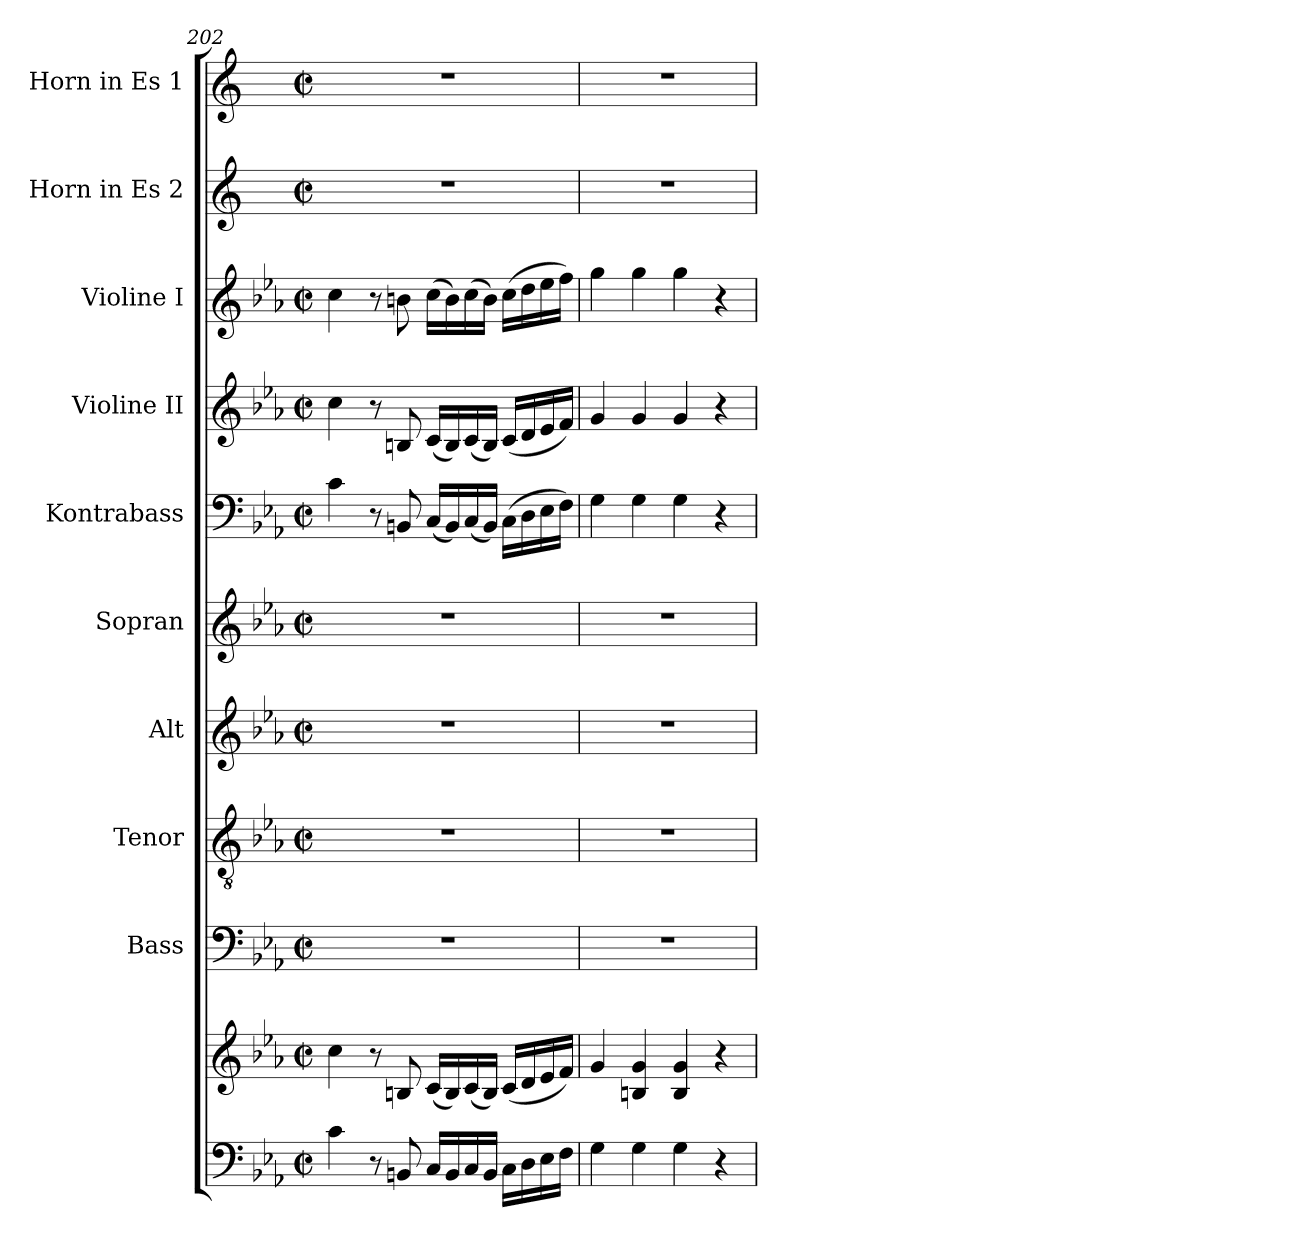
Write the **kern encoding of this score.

**kern	**kern	**kern	**kern	**kern	**kern	**kern	**kern	**kern	**kern	**kern
*part10	*part10	*part9	*part8	*part7	*part6	*part5	*part4	*part3	*part2	*part1
*staff11	*staff10	*staff9	*staff8	*staff7	*staff6	*staff5	*staff4	*staff3	*staff2	*staff1
*	*	*I"Bass	*I"Tenor	*I"Alt	*I"Sopran	*I"Kontrabass	*I"Violine II	*I"Violine I	*I"Horn in Es 2	*I"Horn in Es 1
*	*	*I'B.	*I'T.	*I'A.	*I'S.	*I'Kb.	*I'Vl. II	*I'Vl. I	*I'Hr. Es 2	*I'Hr. Es 1
!!LO:PB:g=z
*clefF4	*clefG2	*clefF4	*clefGv2	*clefG2	*clefG2	*clefF4	*clefG2	*clefG2	*clefG2	*clefG2
*	*	*	*	*	*	*ITrd7c12	*	*	*ITrd5c9	*ITrd5c9
*k[b-e-a-]	*k[b-e-a-]	*k[b-e-a-]	*k[b-e-a-]	*k[b-e-a-]	*k[b-e-a-]	*k[b-e-a-]	*k[b-e-a-]	*k[b-e-a-]	*k[b-e-a-]	*k[b-e-a-]
*E-:	*E-:	*E-:	*E-:	*E-:	*E-:	*E-:	*E-:	*E-:	*E-:	*E-:
*M2/2	*M2/2	*M2/2	*M2/2	*M2/2	*M2/2	*M2/2	*M2/2	*M2/2	*M2/2	*M2/2
*met(c|)	*met(c|)	*met(c|)	*met(c|)	*met(c|)	*met(c|)	*met(c|)	*met(c|)	*met(c|)	*met(c|)	*met(c|)
=202	=202	=202	=202	=202	=202	=202	=202	=202	=202	=202
4c\	4cc\	1r	1r	1r	1r	4C\	4cc\	4cc\	1r	1r
8r	8r	.	.	.	.	8r	8r	8r	.	.
8BBn/	8Bn/	.	.	.	.	8BBBn/	8Bn/	8bn\	.	.
16C/LL	(<16c/LL	.	.	.	.	(<16CC/LL	(<16c/LL	(>16cc\LL	.	.
16BB/	16B/)	.	.	.	.	16BBB/)	16B/)	16b\)	.	.
16C/	(<16c/	.	.	.	.	(<16CC/	(<16c/	(>16cc\	.	.
16BB/JJ	16B/JJ)	.	.	.	.	16BBB/JJ)	16B/JJ)	16b\JJ)	.	.
16C\LL	(<16c/LL	.	.	.	.	(>16CC\LL	(<16c/LL	(>16cc\LL	.	.
16D\	16d/	.	.	.	.	16DD\	16d/	16dd\	.	.
16E-\	16e-/	.	.	.	.	16EE-\	16e-/	16ee-\	.	.
16F\JJ	16f/JJ)	.	.	.	.	16FF\JJ)	16f/JJ)	16ff\JJ)	.	.
=203	=203	=203	=203	=203	=203	=203	=203	=203	=203	=203
4G\	4g/	1r	1r	1r	1r	4GG\	4g/	4gg\	1r	1r
4G\	4Bn/ 4g/	.	.	.	.	4GG\	4g/	4gg\	.	.
4G\	4B/ 4g/	.	.	.	.	4GG\	4g/	4gg\	.	.
4r	4r	.	.	.	.	4r	4r	4r	.	.
=	=	=	=	=	=	=	=	=	=	=
*-	*-	*-	*-	*-	*-	*-	*-	*-	*-	*-
